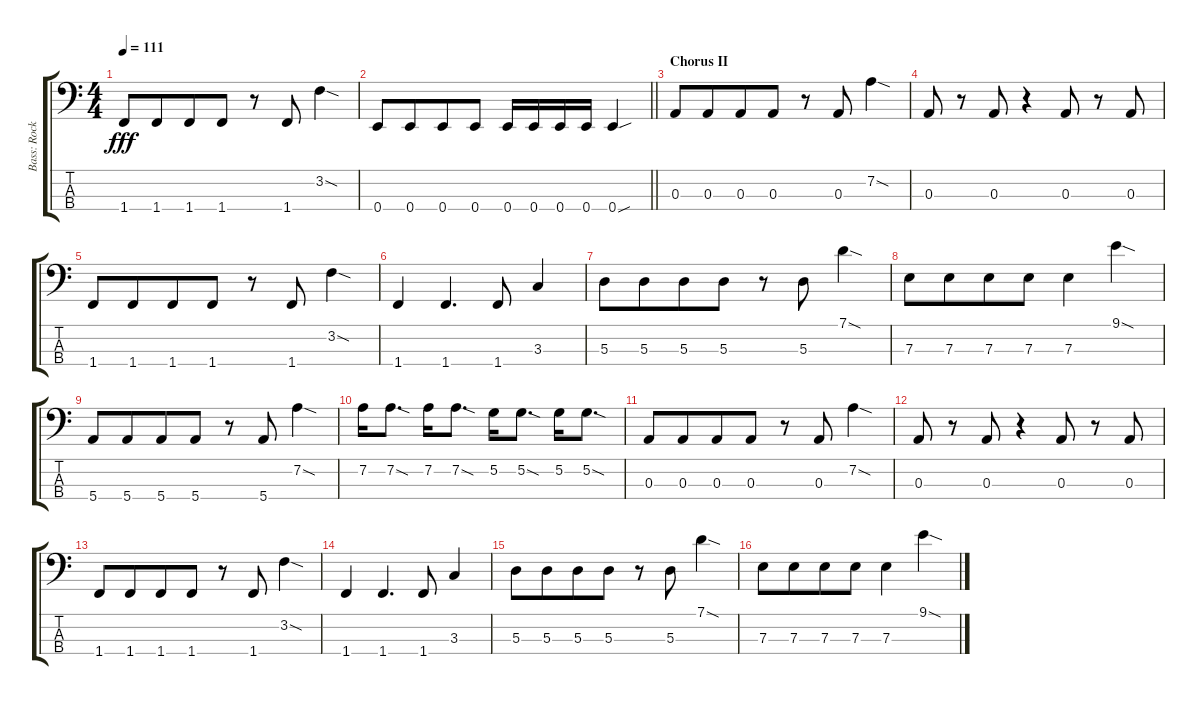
\track ("Bass: Rocky" "Bass: Rock") {instrument electricbassfinger}
\staff {score tabs}
\tuning (G2 D2 A1 E1) {hide}
\ts (4 4)
\tempo 111
\clef f4
\ks c
1.4.8{dy fff} 1.4.8{beam merge} 1.4.8 1.4.8 r.8 1.4.8 3.2{sod}.4 |
\barLineRight lightlight
0.4.8 0.4.8{beam merge} 0.4.8 0.4.8 0.4.16 0.4.16{beam merge} 0.4.16 0.4.16 0.4{sou}.4 |
\section ("" "Chorus II")
0.3.8 0.3.8{beam merge} 0.3.8 0.3.8 r.8 0.3.8 7.2{sod}.4 |
0.3.8 r.8 0.3.8 r.4 0.3.8 r.8 0.3.8 |
1.4.8 1.4.8{beam merge} 1.4.8 1.4.8 r.8 1.4.8 3.2{sod}.4 |
1.4.4 1.4.4{d} 1.4.8 3.3.4 |
5.3.8 5.3.8{beam merge} 5.3.8 5.3.8 r.8 5.3.8 7.1{sod}.4 |
7.3.8 7.3.8{beam merge} 7.3.8 7.3.8 7.3.4 9.1{sod}.4 |
5.4.8 5.4.8{beam merge} 5.4.8 5.4.8 r.8 5.4.8 7.2{sod}.4 |
7.2.16 7.2{sod}.8{d} 7.2.16 7.2{sod}.8{d} 5.2.16 5.2{sod}.8{d} 5.2.16 5.2{sod}.8{d} |
0.3.8 0.3.8{beam merge} 0.3.8 0.3.8 r.8 0.3.8 7.2{sod}.4 |
0.3.8 r.8 0.3.8 r.4 0.3.8 r.8 0.3.8 |
1.4.8 1.4.8{beam merge} 1.4.8 1.4.8 r.8 1.4.8 3.2{sod}.4 |
1.4.4 1.4.4{d} 1.4.8 3.3.4 |
5.3.8 5.3.8{beam merge} 5.3.8 5.3.8 r.8 5.3.8 7.1{sod}.4 |
7.3.8 7.3.8{beam merge} 7.3.8 7.3.8 7.3.4 9.1{sod}.4
